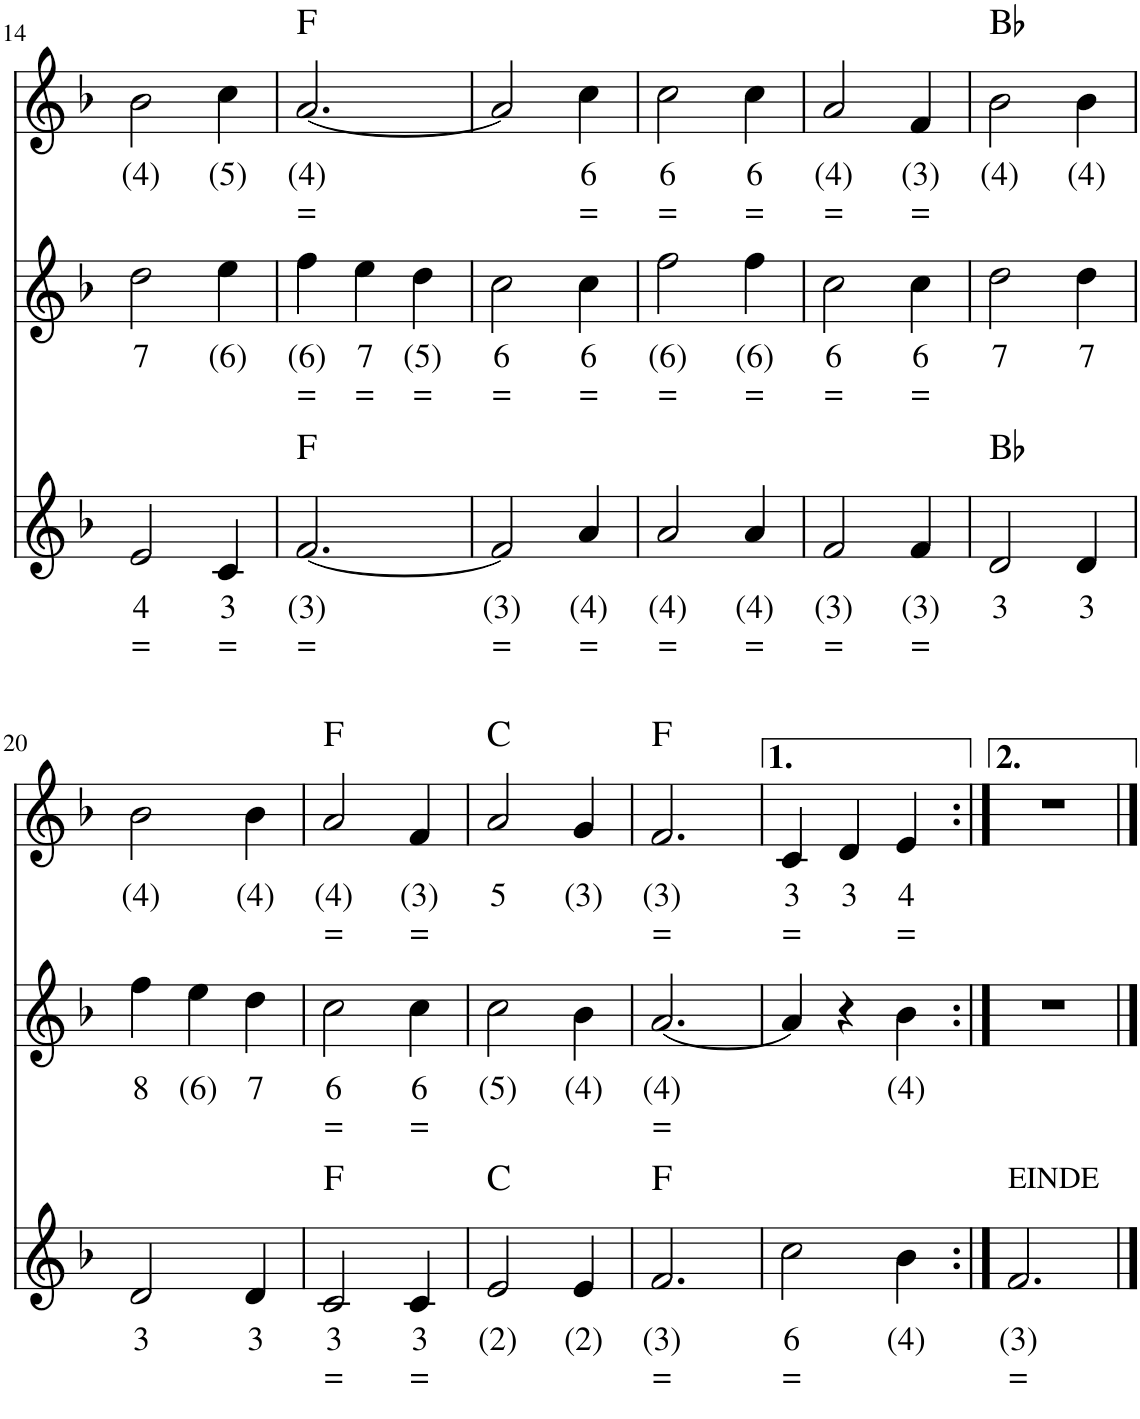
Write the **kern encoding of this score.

**kern	**text	**text	**kern	**text	**text	**kern	**text	**text	**harte
*part3	*part3	*part3	*part2	*part2	*part2	*part1	*part1	*part1	*part1
*staff3	*staff3	*staff3	*staff2	*staff2	*staff2	*staff1	*staff1	*staff1	*
*I"Stem	*	*	*I"Stem	*	*	*I"Stem	*	*	*
!!LO:PB:g=z
*clefG2	*	*	*clefG2	*	*	*clefG2	*	*	*
*k[b-]	*	*	*k[b-]	*	*	*k[b-]	*	*	*
*M3/4	*	*	*M3/4	*	*	*M3/4	*	*	*
=14	=14	=14	=14	=14	=14	=14	=14	=14	=14
!	!LO:LY:b	!LO:LY:b	!	!LO:LY:b	!	!	!LO:LY:b	!	!
2e/	4	=	2dd\	7	.	2b-\	(4)	.	.
!	!LO:LY:b	!LO:LY:b	!	!LO:LY:b	!	!	!LO:LY:b	!	!
4c/	3	=	4ee\	(6)	.	4cc\	(5)	.	.
=15	=15	=15	=15	=15	=15	=15	=15	=15	=15
!	!LO:LY:b	!LO:LY:b	!	!LO:LY:b	!LO:LY:b	!	!LO:LY:b	!LO:LY:b	!
[2.f/	(3)	=	4ff\	(6)	=	[2.a/	(4)	=	F:maj
!	!	!	!	!LO:LY:b	!LO:LY:b	!	!	!	!
.	.	.	4ee\	7	=	.	.	.	.
!	!	!	!	!LO:LY:b	!LO:LY:b	!	!	!	!
.	.	.	4dd\	(5)	=	.	.	.	.
=16	=16	=16	=16	=16	=16	=16	=16	=16	=16
!	!LO:LY:b	!LO:LY:b	!	!LO:LY:b	!LO:LY:b	!	!	!	!
2f/]	(3)	=	2cc\	6	=	2a/]	.	.	.
!	!LO:LY:b	!LO:LY:b	!	!LO:LY:b	!LO:LY:b	!	!LO:LY:b	!LO:LY:b	!
4a/	(4)	=	4cc\	6	=	4cc\	6	=	.
=17	=17	=17	=17	=17	=17	=17	=17	=17	=17
!	!LO:LY:b	!LO:LY:b	!	!LO:LY:b	!LO:LY:b	!	!LO:LY:b	!LO:LY:b	!
2a/	(4)	=	2ff\	(6)	=	2cc\	6	=	.
!	!LO:LY:b	!LO:LY:b	!	!LO:LY:b	!LO:LY:b	!	!LO:LY:b	!LO:LY:b	!
4a/	(4)	=	4ff\	(6)	=	4cc\	6	=	.
=18	=18	=18	=18	=18	=18	=18	=18	=18	=18
!	!LO:LY:b	!LO:LY:b	!	!LO:LY:b	!LO:LY:b	!	!LO:LY:b	!LO:LY:b	!
2f/	(3)	=	2cc\	6	=	2a/	(4)	=	.
!	!LO:LY:b	!LO:LY:b	!	!LO:LY:b	!LO:LY:b	!	!LO:LY:b	!LO:LY:b	!
4f/	(3)	=	4cc\	6	=	4f/	(3)	=	.
=19	=19	=19	=19	=19	=19	=19	=19	=19	=19
!	!LO:LY:b	!	!	!LO:LY:b	!	!	!LO:LY:b	!	!
2d/	3	.	2dd\	7	.	2b-\	(4)	.	Bb:maj
!	!LO:LY:b	!	!	!LO:LY:b	!	!	!LO:LY:b	!	!
4d/	3	.	4dd\	7	.	4b-\	(4)	.	.
!!LO:LB:g=z
=20	=20	=20	=20	=20	=20	=20	=20	=20	=20
!	!LO:LY:b	!	!	!LO:LY:b	!	!	!LO:LY:b	!	!
2d/	3	.	4ff\	8	.	2b-\	(4)	.	.
!	!	!	!	!LO:LY:b	!	!	!	!	!
.	.	.	4ee\	(6)	.	.	.	.	.
!	!LO:LY:b	!	!	!LO:LY:b	!	!	!LO:LY:b	!	!
4d/	3	.	4dd\	7	.	4b-\	(4)	.	.
=21	=21	=21	=21	=21	=21	=21	=21	=21	=21
!	!LO:LY:b	!LO:LY:b	!	!LO:LY:b	!LO:LY:b	!	!LO:LY:b	!LO:LY:b	!
2c/	3	=	2cc\	6	=	2a/	(4)	=	F:maj
!	!LO:LY:b	!LO:LY:b	!	!LO:LY:b	!LO:LY:b	!	!LO:LY:b	!LO:LY:b	!
4c/	3	=	4cc\	6	=	4f/	(3)	=	.
=22	=22	=22	=22	=22	=22	=22	=22	=22	=22
!	!LO:LY:b	!	!	!LO:LY:b	!	!	!LO:LY:b	!	!
2e/	(2)	.	2cc\	(5)	.	2a/	5	.	C:maj
!	!LO:LY:b	!	!	!LO:LY:b	!	!	!LO:LY:b	!	!
4e/	(2)	.	4b-\	(4)	.	4g/	(3)	.	.
=23	=23	=23	=23	=23	=23	=23	=23	=23	=23
!	!LO:LY:b	!LO:LY:b	!	!LO:LY:b	!LO:LY:b	!	!LO:LY:b	!LO:LY:b	!
2.f/	(3)	=	[2.a/	(4)	=	2.f/	(3)	=	F:maj
=24	=24	=24	=24	=24	=24	=24	=24	=24	=24
!	!LO:LY:b	!LO:LY:b	!	!	!	!	!LO:LY:b	!LO:LY:b	!
2cc\	6	=	4a/]	.	.	4c/	3	=	.
!	!	!	!	!	!	!	!LO:LY:b	!	!
.	.	.	4r	.	.	4d/	3	.	.
!	!LO:LY:b	!	!	!LO:LY:b	!	!	!LO:LY:b	!LO:LY:b	!
4b-\	(4)	.	4b-\	(4)	.	4e/	4	=	.
=25:|!	=25:|!	=25:|!	=25:|!	=25:|!	=25:|!	=25:|!	=25:|!	=25:|!	=25:|!
!LO:TX:a:t=EINDE	!	!	!	!	!	!	!	!	!
!	!LO:LY:b	!LO:LY:b	!	!	!	!	!	!	!
2.f/	(3)	=	2.r	.	.	2.r	.	.	.
==	==	==	==	==	==	==	==	==	==
*-	*-	*-	*-	*-	*-	*-	*-	*-	*-
